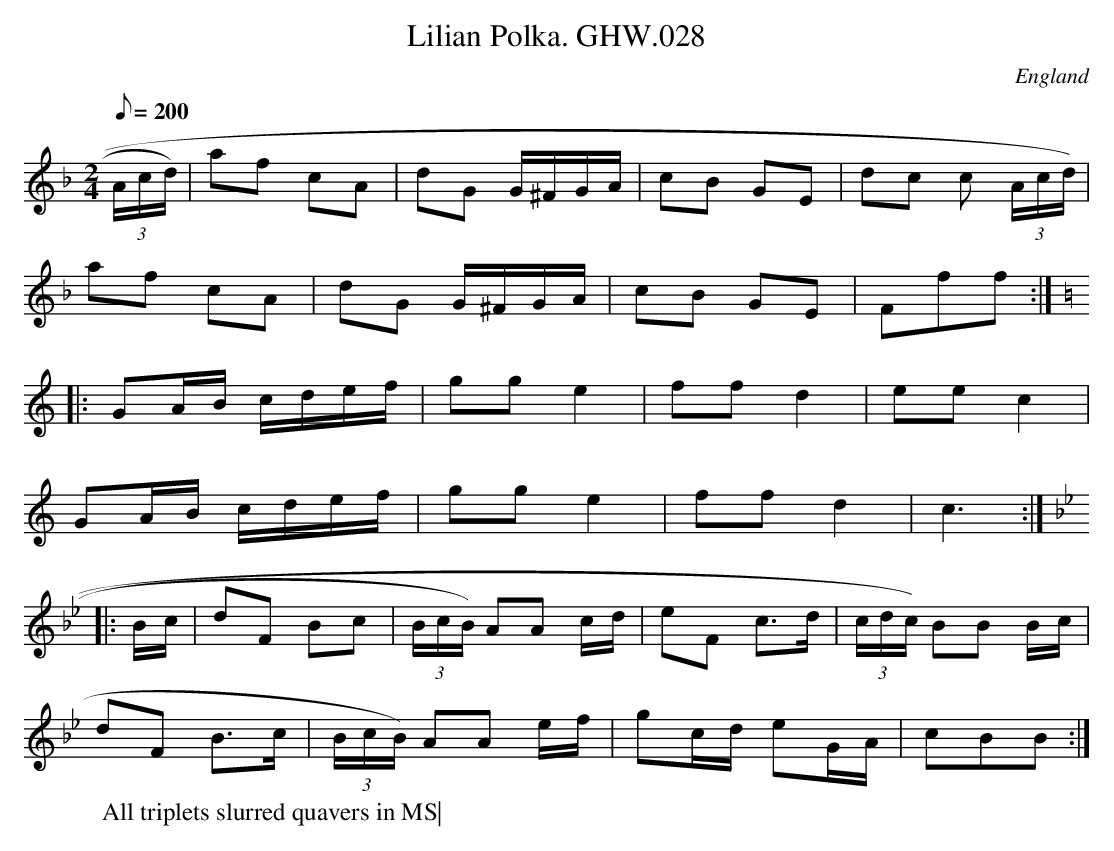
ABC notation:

X:1
T:Lilian Polka. GHW.028
M:2/4
L:1/8
Q:200
O:England
K:F
(3A/c/d/)|af cA|dG G/^F/G/A/|cB GE|dc c (3A/c/d/)|!
af cA|dG G/^F/G/A/|cB GE|Fff:|!
K:C
|:GA/B/ c/d/e/f/|gg e2|ff d2|ee c2|!
GA/B/ c/d/e/f/|gg e2|ff d2|c3:|!
K:Bb
|:B/c/|dF Bc|(3B/c/B/) AA c/d/|eF c>d|(3c/d/c/) BB B/c/|!
dF B>c|(3B/c/B/) AA e/f/|gc/d/ eG/A/|cBB:|
W:All triplets slurred quavers in MS|
